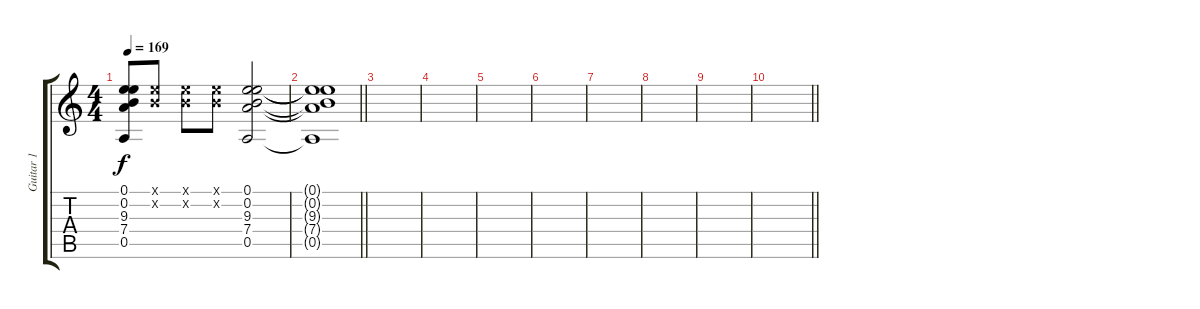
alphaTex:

\track ("Guitar 1" "Guitar 1") {instrument electricguitarjazz}
\staff {score tabs}
\tuning (E4 B3 G3 D3 A2 D2) {hide}
\ts (4 4)
\tempo 169
\clef g2
\ks c
(0.1{t} 0.2{t} 9.3{t} 7.4{t} 0.5{t}).8{dy f} (0.1{x} 0.2{x}).8 (0.1{x} 0.2{x}).8 (0.1{x} 0.2{x}).8 (0.1 0.2 9.3 7.4 0.5).2 |
\barLineRight lightlight
(0.1{t} 0.2{t} 9.3{t} 7.4{t} 0.5{t}).1 |
\section ("" "")
|
|
|
|
|
|
|
\barLineRight lightlight
